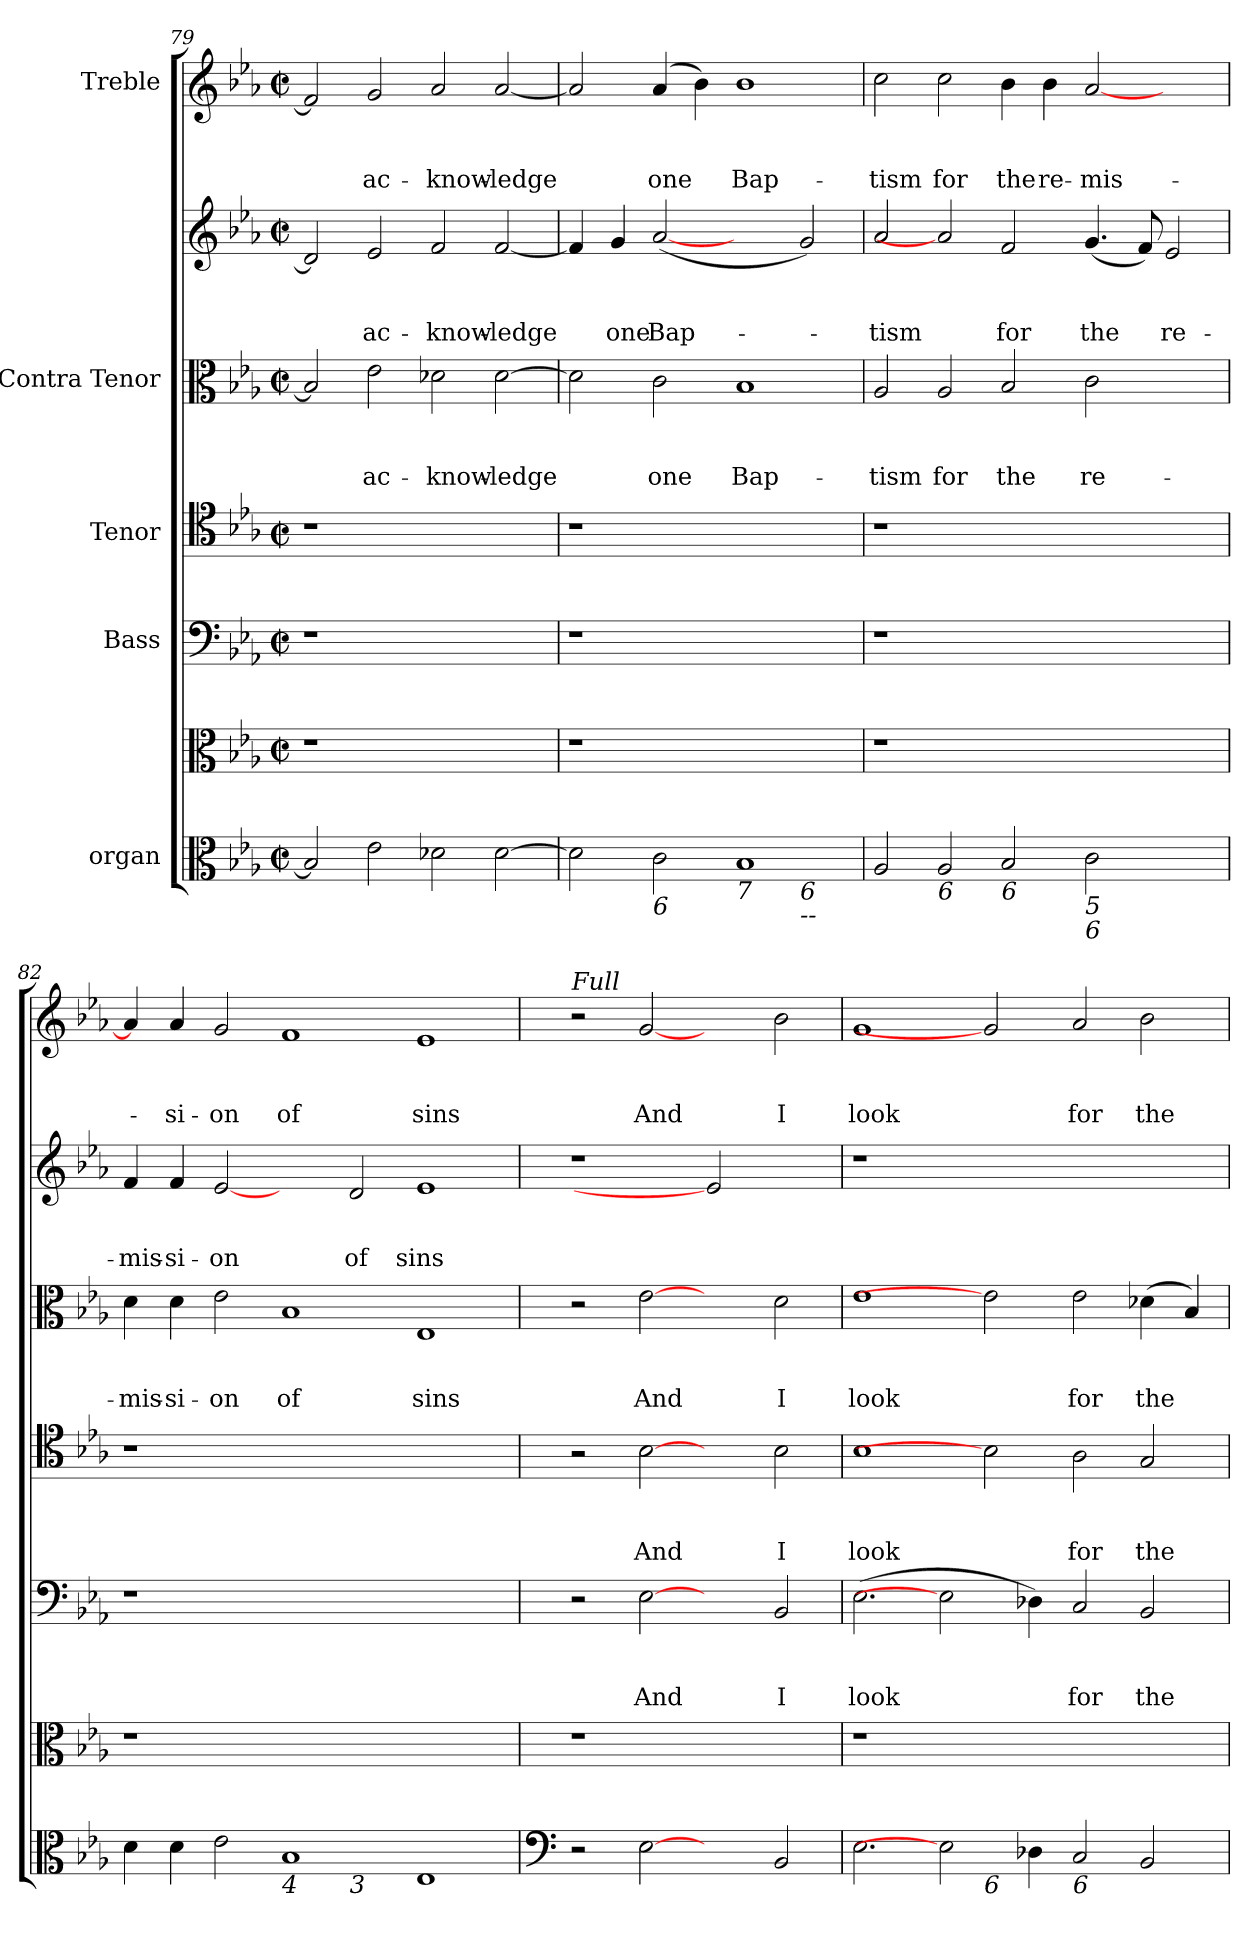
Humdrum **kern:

**kern	**kern	**kern	**text	**text	**text	**kern	**text	**text	**text	**kern	**text	**text	**text	**kern	**text	**text	**text	**kern	**text	**text	**text
*part7	*part6	*part5	*part5	*part5	*part5	*part4	*part4	*part4	*part4	*part3	*part3	*part3	*part3	*part2	*part2	*part2	*part2	*part1	*part1	*part1	*part1
*staff7	*staff6	*staff5	*staff5	*staff5	*staff5	*staff4	*staff4	*staff4	*staff4	*staff3	*staff3	*staff3	*staff3	*staff2	*staff2	*staff2	*staff2	*staff1	*staff1	*staff1	*staff1
*I"organ	*	*I"Bass	*	*	*	*I"Tenor	*	*	*	*I"Contra Tenor	*	*	*	*	*	*	*	*I"Treble	*	*	*
*clefC3	*clefC3	*clefF4	*	*	*	*clefC4	*	*	*	*clefC3	*	*	*	*clefG2	*	*	*	*clefG2	*	*	*
*k[b-e-a-]	*k[b-e-a-]	*k[b-e-a-]	*	*	*	*k[b-e-a-]	*	*	*	*k[b-e-a-]	*	*	*	*k[b-e-a-]	*	*	*	*k[b-e-a-]	*	*	*
*c:	*c:	*c:	*	*	*	*c:	*	*	*	*c:	*	*	*	*c:	*	*	*	*c:	*	*	*
*M2/2	*M2/2	*M2/2	*	*	*	*M2/2	*	*	*	*M2/2	*	*	*	*M2/2	*	*	*	*M2/2	*	*	*
*met(c|)	*met(c|)	*met(c|)	*	*	*	*met(c|)	*	*	*	*met(c|)	*	*	*	*met(c|)	*	*	*	*met(c|)	*	*	*
=79	=79	=79	=79	=79	=79	=79	=79	=79	=79	=79	=79	=79	=79	=79	=79	=79	=79	=79	=79	=79	=79
2B-/]	1r	1r	.	.	.	1r	.	.	.	2B-/]	.	.	.	2d/]	.	.	.	2f/]	.	.	.
!	!	!	!	!	!	!	!	!	!	!	!	!	!LO:LY:b	!	!	!	!LO:LY:b	!	!	!	!LO:LY:b
2e-\	.	.	.	.	.	.	.	.	.	2e-\	.	.	ac-	2e-/	.	.	ac-	2g/	.	.	ac-
!	!	!	!	!	!	!	!	!	!	!	!	!	!LO:LY:b	!	!	!	!LO:LY:b	!	!	!	!LO:LY:b
2d-X\	1ryy	1ryy	.	.	.	1ryy	.	.	.	2d-X\	.	.	-know-	2f/	.	.	-know-	2a-/	.	.	-know-
!	!	!	!	!	!	!	!	!	!	!	!	!	!LO:LY:b	!	!	!	!LO:LY:b	!	!	!	!LO:LY:b
[2d-\	.	.	.	.	.	.	.	.	.	[2d-\	.	.	-ledge	[2f/	.	.	-ledge	[2a-/	.	.	-ledge
=80	=80	=80	=80	=80	=80	=80	=80	=80	=80	=80	=80	=80	=80	=80	=80	=80	=80	=80	=80	=80	=80
*^	*	*	*	*	*	*	*	*	*	*	*	*	*	*	*	*	*	*	*	*	*
2d-\]	1.ryy	1r	1r	.	.	.	1r	.	.	.	2d-\]	.	.	.	4f/]	.	.	.	2a-/]	.	.	.
!	!	!	!	!	!	!	!	!	!	!	!	!	!	!	!	!	!	!LO:LY:b	!	!	!	!
.	.	.	.	.	.	.	.	.	.	.	.	.	.	.	4g/	.	.	one	.	.	.	.
!LO:TX:b:i:t=6	!	!	!	!	!	!	!	!	!	!	!	!	!	!	!	!	!	!	!	!	!	!
!	!	!	!	!	!	!	!	!	!	!	!	!	!	!LO:LY:b	!	!	!	!LO:LY:b	!	!	!	!LO:LY:b
2c\	.	.	.	.	.	.	.	.	.	.	2c\	.	.	one	(<[2a-	.	.	Bap-	(4a-/	.	.	one
.	.	.	.	.	.	.	.	.	.	.	.	.	.	.	.	.	.	.	4b-\)	.	.	.
!LO:TX:b:i:t=7	!	!	!	!	!	!	!	!	!	!	!	!	!	!	!	!	!	!	!	!	!	!
!	!	!	!	!	!	!	!	!	!	!	!	!	!	!LO:LY:b	!	!	!	!	!	!	!	!LO:LY:b
1B-	.	1ryy	1ryy	.	.	.	1ryy	.	.	.	1B-	.	.	Bap-	2ryy	.	.	.	1b-	.	.	Bap-
!	!LO:TX:b:i:t=6	!	!	!	!	!	!	!	!	!	!	!	!	!	!	!	!	!	!	!	!	!
!	!LO:TX:b:i:t=--	!	!	!	!	!	!	!	!	!	!	!	!	!	!	!	!	!	!	!	!	!
.	2ryy	.	.	.	.	.	.	.	.	.	.	.	.	.	2g/)	.	.	.	.	.	.	.
!!LO:PB:g=z
=81	=81	=81	=81	=81	=81	=81	=81	=81	=81	=81	=81	=81	=81	=81	=81	=81	=81	=81	=81	=81	=81	=81
!LO:TX:b:i:t=5	!	!	!	!	!	!	!	!	!	!	!	!	!	!	!	!	!	!	!	!	!	!
!	!	!	!	!	!	!	!	!	!	!	!	!	!	!LO:LY:b	!	!	!	!LO:LY:b	!	!	!	!LO:LY:b
*v	*v	*	*	*	*	*	*	*	*	*	*	*	*	*	*	*	*	*	*	*	*	*
2A-/	1r	1r	.	.	.	1r	.	.	.	2A-/	.	.	-tism	2a-/	.	.	-tism	2cc\	.	.	-tism
!LO:TX:b:i:t=6	!	!	!	!	!	!	!	!	!	!	!	!	!	!	!	!	!	!	!	!	!
!	!	!	!	!	!	!	!	!	!	!	!	!	!LO:LY:b	!	!	!	!	!	!	!	!LO:LY:b
2A-/	.	.	.	.	.	.	.	.	.	2A-/	.	.	for	2a-]	.	.	.	2cc\	.	.	for
!LO:TX:b:i:t=6	!	!	!	!	!	!	!	!	!	!	!	!	!	!	!	!	!	!	!	!	!
!	!	!	!	!	!	!	!	!	!	!	!	!	!LO:LY:b	!	!	!	!LO:LY:b	!	!	!	!LO:LY:b
2B-/	1.ryy	1.ryy	.	.	.	1.ryy	.	.	.	2B-/	.	.	the	2f/	.	.	for	4b-\	.	.	the
!	!	!	!	!	!	!	!	!	!	!	!	!	!	!	!	!	!	!	!	!	!LO:LY:b
.	.	.	.	.	.	.	.	.	.	.	.	.	.	.	.	.	.	4b-\	.	.	re-
!LO:TX:b:i:t=5	!	!	!	!	!	!	!	!	!	!	!	!	!	!	!	!	!	!	!	!	!
!LO:TX:b:i:t=6	!	!	!	!	!	!	!	!	!	!	!	!	!	!	!	!	!	!	!	!	!
!	!	!	!	!	!	!	!	!	!	!	!	!	!LO:LY:b	!	!	!	!LO:LY:b	!	!	!	!LO:LY:b
2c\	.	.	.	.	.	.	.	.	.	2c\	.	.	re-	(<4.g/	.	.	the	[2a-/	.	.	-mis-
.	.	.	.	.	.	.	.	.	.	.	.	.	.	8f/)	.	.	.	.	.	.	.
!	!	!	!	!	!	!	!	!	!	!	!	!	!	!	!	!	!LO:LY:b	!	!	!	!
2ryy	.	.	.	.	.	.	.	.	.	2ryy	.	.	.	2e-/	.	.	re-	2ryy	.	.	.
=82	=82	=82	=82	=82	=82	=82	=82	=82	=82	=82	=82	=82	=82	=82	=82	=82	=82	=82	=82	=82	=82
!	!	!	!	!	!	!	!	!	!	!	!	!	!LO:LY:b	!	!	!	!LO:LY:b	!	!	!	!
*^	*	*	*	*	*	*	*	*	*	*	*	*	*	*	*	*	*	*	*	*	*
4d\	1.ryy	1r	1r	.	.	.	1r	.	.	.	4d\	.	.	-mis-	4f/	.	.	-mis-	4a-/]	.	.	.
!	!	!	!	!	!	!	!	!	!	!	!	!	!	!LO:LY:b	!	!	!	!LO:LY:b	!	!	!	!LO:LY:b
4d\	.	.	.	.	.	.	.	.	.	.	4d\	.	.	-si-	4f/	.	.	-si-	4a-/	.	.	-si-
!	!	!	!	!	!	!	!	!	!	!	!	!	!	!LO:LY:b	!	!	!	!LO:LY:b	!	!	!	!LO:LY:b
2e-\	.	.	.	.	.	.	.	.	.	.	2e-\	.	.	-on	[2e-	.	.	-on	2g/	.	.	-on
!LO:TX:b:i:t=4	!	!	!	!	!	!	!	!	!	!	!	!	!	!	!	!	!	!	!	!	!	!
!	!	!	!	!	!	!	!	!	!	!	!	!	!	!LO:LY:b	!	!	!	!	!	!	!	!LO:LY:b
1B-	.	0ryy	0ryy	.	.	.	0ryy	.	.	.	1B-	.	.	of	2ryy	.	.	.	1f	.	.	of
!	!LO:TX:b:i:t=3	!	!	!	!	!	!	!	!	!	!	!	!	!	!	!	!	!	!	!	!	!
!	!	!	!	!	!	!	!	!	!	!	!	!	!	!	!	!	!	!LO:LY:b	!	!	!	!
.	1.ryy	.	.	.	.	.	.	.	.	.	.	.	.	.	2d/	.	.	of	.	.	.	.
!	!	!	!	!	!	!	!	!	!	!	!	!	!	!LO:LY:b	!	!	!	!LO:LY:b	!	!	!	!LO:LY:b
1E-	.	.	.	.	.	.	.	.	.	.	1E-	.	.	sins	1e-	.	.	sins	1e-	.	.	sins
*v	*v	*	*	*	*	*	*	*	*	*	*	*	*	*	*	*	*	*	*	*	*	*
=83	=83	=83	=83	=83	=83	=83	=83	=83	=83	=83	=83	=83	=83	=83	=83	=83	=83	=83	=83	=83	=83
*clefF4	*	*	*	*	*	*	*	*	*	*	*	*	*	*	*	*	*	*	*	*	*
*^	*	*	*	*	*	*	*	*	*	*	*	*	*	*	*	*	*	*	*	*	*
!	!	!	!	!	!	!	!	!	!	!	!	!	!	!	!	!	!	!	!LO:TX:a:i:t=Full	!	!	!
*v	*v	*	*	*	*	*	*	*	*	*	*	*	*	*	*	*	*	*	*	*	*	*
2r	1r	2r	.	.	.	2r	.	.	.	2r	.	.	.	1r	.	.	.	2r	.	.	.
!	!	!	!	!	!LO:LY:b	!	!	!	!LO:LY:b	!	!	!	!LO:LY:b	!	!	!	!	!	!	!	!LO:LY:b
[2E-	.	[2E-	.	.	And	[2B-	.	.	And	[2e-	.	.	And	.	.	.	.	[2g	.	.	And
2ryy	1ryy	2ryy	.	.	.	2ryy	.	.	.	2ryy	.	.	.	2e-]	.	.	.	2ryy	.	.	.
!	!	!	!	!	!LO:LY:b	!	!	!	!LO:LY:b	!	!	!	!LO:LY:b	!	!	!	!	!	!	!	!LO:LY:b
2BB-/	.	2BB-/	.	.	I	2B-\	.	.	I	2d\	.	.	I	2ryy	.	.	.	2b-\	.	.	I
!!LO:LB:g=z
=84	=84	=84	=84	=84	=84	=84	=84	=84	=84	=84	=84	=84	=84	=84	=84	=84	=84	=84	=84	=84	=84
!	!	!	!	!	!LO:LY:b	!	!	!	!LO:LY:b	!	!	!	!LO:LY:b	!	!	!	!	!	!	!	!LO:LY:b
*^	*	*	*	*	*	*	*	*	*	*	*	*	*	*	*	*	*	*	*	*	*
2.E-\	1ryy	1r	(>2.E-\	.	.	look	1B-	.	.	look	1e-	.	.	look	1r	.	.	.	1g	.	.	look
2E-]	.	.	2E-]	.	.	.	.	.	.	.	.	.	.	.	.	.	.	.	.	.	.	.
!	!LO:TX:b:i:t=6	!	!	!	!	!	!	!	!	!	!	!	!	!	!	!	!	!	!	!	!	!
.	1.ryy	1.ryy	.	.	.	.	2B-]	.	.	.	2e-]	.	.	.	1.ryy	.	.	.	2g]	.	.	.
4D-X\	.	.	4D-X\)	.	.	.	.	.	.	.	.	.	.	.	.	.	.	.	.	.	.	.
!LO:TX:b:i:t=6	!	!	!	!	!	!	!	!	!	!	!	!	!	!	!	!	!	!	!	!	!	!
!	!	!	!	!	!	!LO:LY:b	!	!	!	!LO:LY:b	!	!	!	!LO:LY:b	!	!	!	!	!	!	!	!LO:LY:b
2C/	.	.	2C/	.	.	for	2A-\	.	.	for	2e-\	.	.	for	.	.	.	.	2a-/	.	.	for
!	!	!	!	!	!	!LO:LY:b	!	!	!	!LO:LY:b	!	!	!	!LO:LY:b	!	!	!	!	!	!	!	!LO:LY:b
2BB-/	.	.	2BB-/	.	.	the	2G/	.	.	the	(>4d-X\	.	.	the	.	.	.	.	2b-\	.	.	the
.	.	.	.	.	.	.	.	.	.	.	4B-/)	.	.	.	.	.	.	.	.	.	.	.
*v	*v	*	*	*	*	*	*	*	*	*	*	*	*	*	*	*	*	*	*	*	*	*
=	=	=	=	=	=	=	=	=	=	=	=	=	=	=	=	=	=	=	=	=	=
*-	*-	*-	*-	*-	*-	*-	*-	*-	*-	*-	*-	*-	*-	*-	*-	*-	*-	*-	*-	*-	*-
